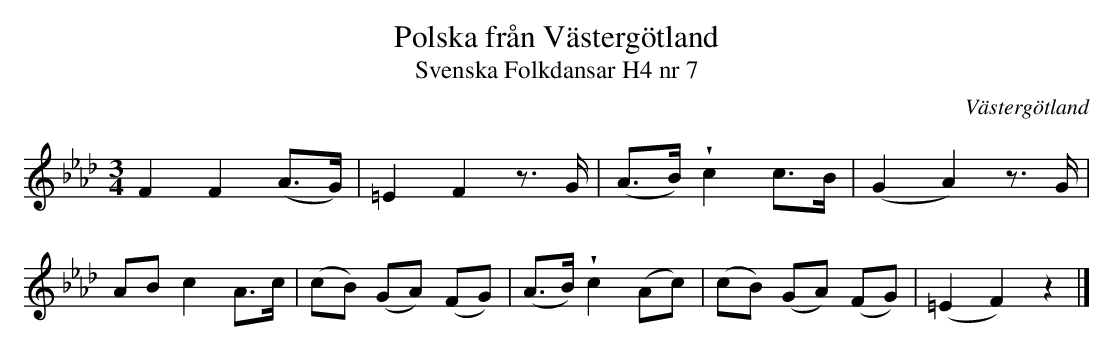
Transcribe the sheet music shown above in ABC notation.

X:1
T:Polska från Västergötland
T:Svenska Folkdansar H4 nr 7
O:Västergötland
U:w=wedge
U:t=tenuto
M:3/4
L:1/8
K:Fm
F2 F2 (A>G) | =E2 F2 z>G | (A>B) wc2 c>B | (G2 A2) z>G |
AB c2 A>c | (cB) (GA) (FG) | (A>B) wc2 (Ac) | (cB) (GA) (FG) | (=E2 F2) z2 |]
